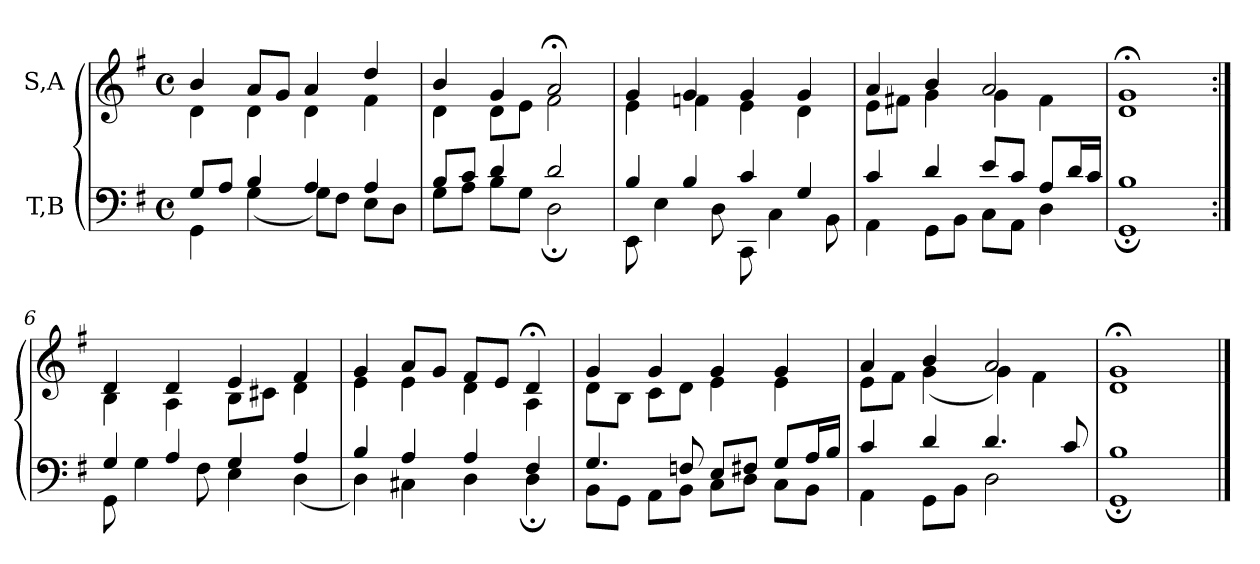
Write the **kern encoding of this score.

**kern	**kern
*part2	*part1
*staff2	*staff1
*I"T,B	*I"S,A
*clefF4	*clefG2
*k[f#]	*k[f#]
*M4/4	*M4/4
*met(c)	*met(c)
=1	=1
*^	*^
8GL	4GG	4b	4d
8AJ	.	.	.
4B	(<4G	8aL	4d
.	.	8gJ	.
4A	8GL)	4a	4d
.	8F#J	.	.
4A	8EL	4dd	4f#
.	8DJ	.	.
=2	=2	=2	=2
8BL	8GL	4b	4d
8cJ	8AJ	.	.
4d	8BL	4g	8dL
.	8GJ	.	8eJ
2d	2D;	2a;<	2f#
=3	=3	=3	=3
4B	8EE	4g	4e
.	4E	.	.
4B	.	4g	4fn
.	8D	.	.
4c	8CC	4g	4e
.	4C	.	.
4G	.	4g	4d
.	8BB	.	.
=4	=4	=4	=4
4c	4AA	4a	8eL
.	.	.	8f#XJ
4d	8GGL	4b	4g
.	8BBJ	.	.
8eL	8CL	2a	4g
8cJ	8AAJ	.	.
8AL	4D	.	4f#
16dL	.	.	.
16cJJ	.	.	.
=5	=5	=5	=5
1B	1GG;	1g;<	1d
=6:|!	=6:|!	=6:|!	=6:|!
4G	8GG	4d	4B
.	4G	.	.
4A	.	4d	4A
.	8F#	.	.
4G	4E	4e	8BL
.	.	.	8c#XJ
4A	(<4D	4f#	4d
=7	=7	=7	=7
4B	4D)	4g	4e
4A	4C#X	8aL	4e
.	.	8gJ	.
4A	4D	8f#L	4d
.	.	8eJ	.
4F#	4D;	4d;<	4A
=8	=8	=8	=8
4.G	8BBL	4g	8dL
.	8GGJ	.	8BJ
.	8AAL	4g	8cL
8Fn	8BBJ	.	8dJ
8EL	8CL	4g	4e
8F#XJ	8DJ	.	.
8GL	8CL	4g	4e
16AL	8BBJ	.	.
16BJJ	.	.	.
=9	=9	=9	=9
4c	4AA	4a	8eL
.	.	.	8f#J
4d	8GGL	4b	(<4g
.	8BBJ	.	.
4.d	2D	2a	4g)
.	.	.	4f#
8c	.	.	.
=10	=10	=10	=10
1B	1GG;	1g;<	1d
*v	*v	*	*
*	*v	*v
==	==
*-	*-
